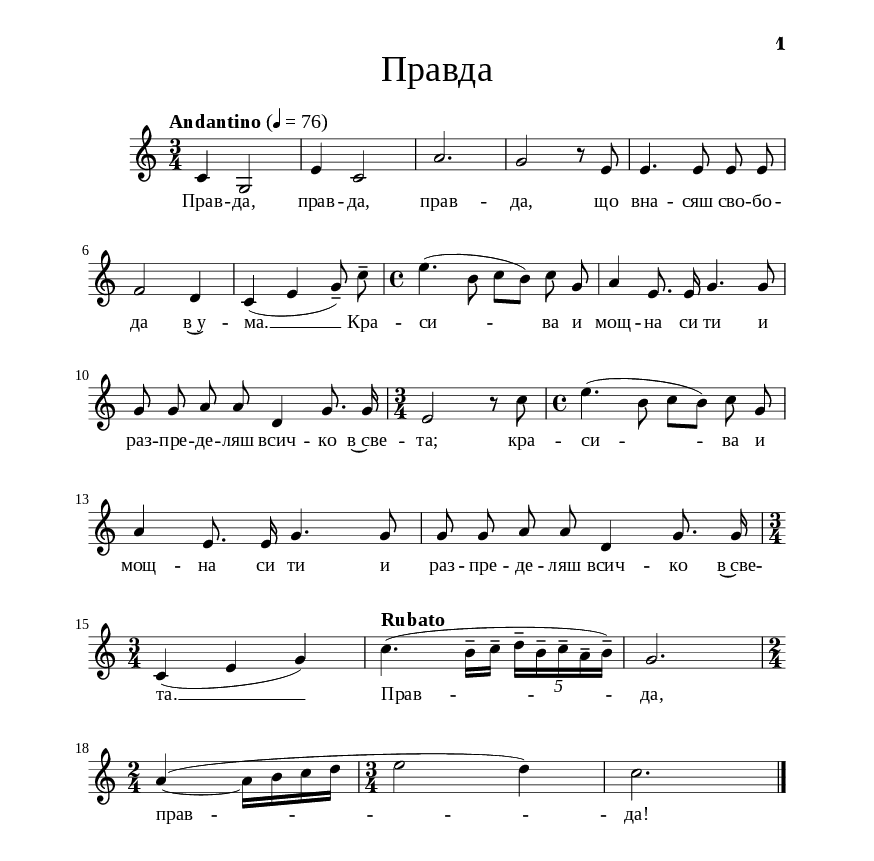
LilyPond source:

\version "2.24.4"

\include "include/globals.ily"

\bookpart {
  \label #'ref132
  \tocItem \markup "Правда"
  \include "include/bookpart-paper.ily"
  \score {
    \include "include/score-layout.ily"


    \new Voice \absolute {
      \clef treble
      \key c \major
      \time 3/4
      \tempoFunc "Andantino" 4 "76"
      \autoBeamOff
      c'4  g2 | % 2
      e'4  c'2 | % 3
      a'2. | % 4
      g'2 r8  e'8 | % 5
      e'4.  e'8  e'8  e'8 \break | % 6
      f'2  d'4 | % 7
      c'4 (  e'4  g'8 ) --   c''8 -- | % 8
      \time 4/4  | % 8
      e''4. (  b'8  c''8 [  b'8 ] )
      c''8  g'8  | % 9
      a'4  e'8.  e'16  g'4.  g'8
      \break |
      g'8  g'8  a'8  a'8  d'4
      g'8.  g'16 |  % 11
      \time 3/4  | % 11
      e'2 r8  c''8 | % 12
      \time 4/4  | % 12
      e''4. (  b'8  c''8 [  b'8 ) ]
      c''8  g'8 \break | % 13
      a'4  e'8.  e'16  g'4.  g'8 | % 14
      g'8  g'8  a'8  a'8  d'4
      g'8.  g'16 | \break  % 15
      \time 3/4  | % 15
      c'4 (  e'4  g'4 )  | % 16
      \tempo "Rubato" c''4. ( b'16 -- [
      c''16 -- ]
      \times 4/5  {
        d''16 -- [  b'16 --  c''16 --
        a'16 --  b'16 ) -- ]
      }
      | % 17
      g'2. \break | % 18
      \time 2/4  | % 18
      a'4 ( ~  a'16 [  b'16  c''16
      d''16 ] | % 19
      \time 3/4  | % 19
      e''2  d''4 ) |
      c''2. \bar "|."
    }

    \addlyrics {
      Прав -- да, прав -- да, прав -- да,
      що вна -- сяш сво -- бо -- да в~у
      -- ма. __   Кра -- си --
      ва и мощ -- на си ти и раз --
      пре -- де -- ляш всич -- ко в~све --
      та; кра -- си --   ва и
      мощ -- на си ти и раз -- пре -- де
      -- ляш всич -- ко в~све -- та. __
      Прав --
      да, прав --
      да!}

      \header {
        title = \titleFunc #'ref_desc_18 "Правда" "Pravda"
      }

      \midi{}

    } % score


  } % bookpart
